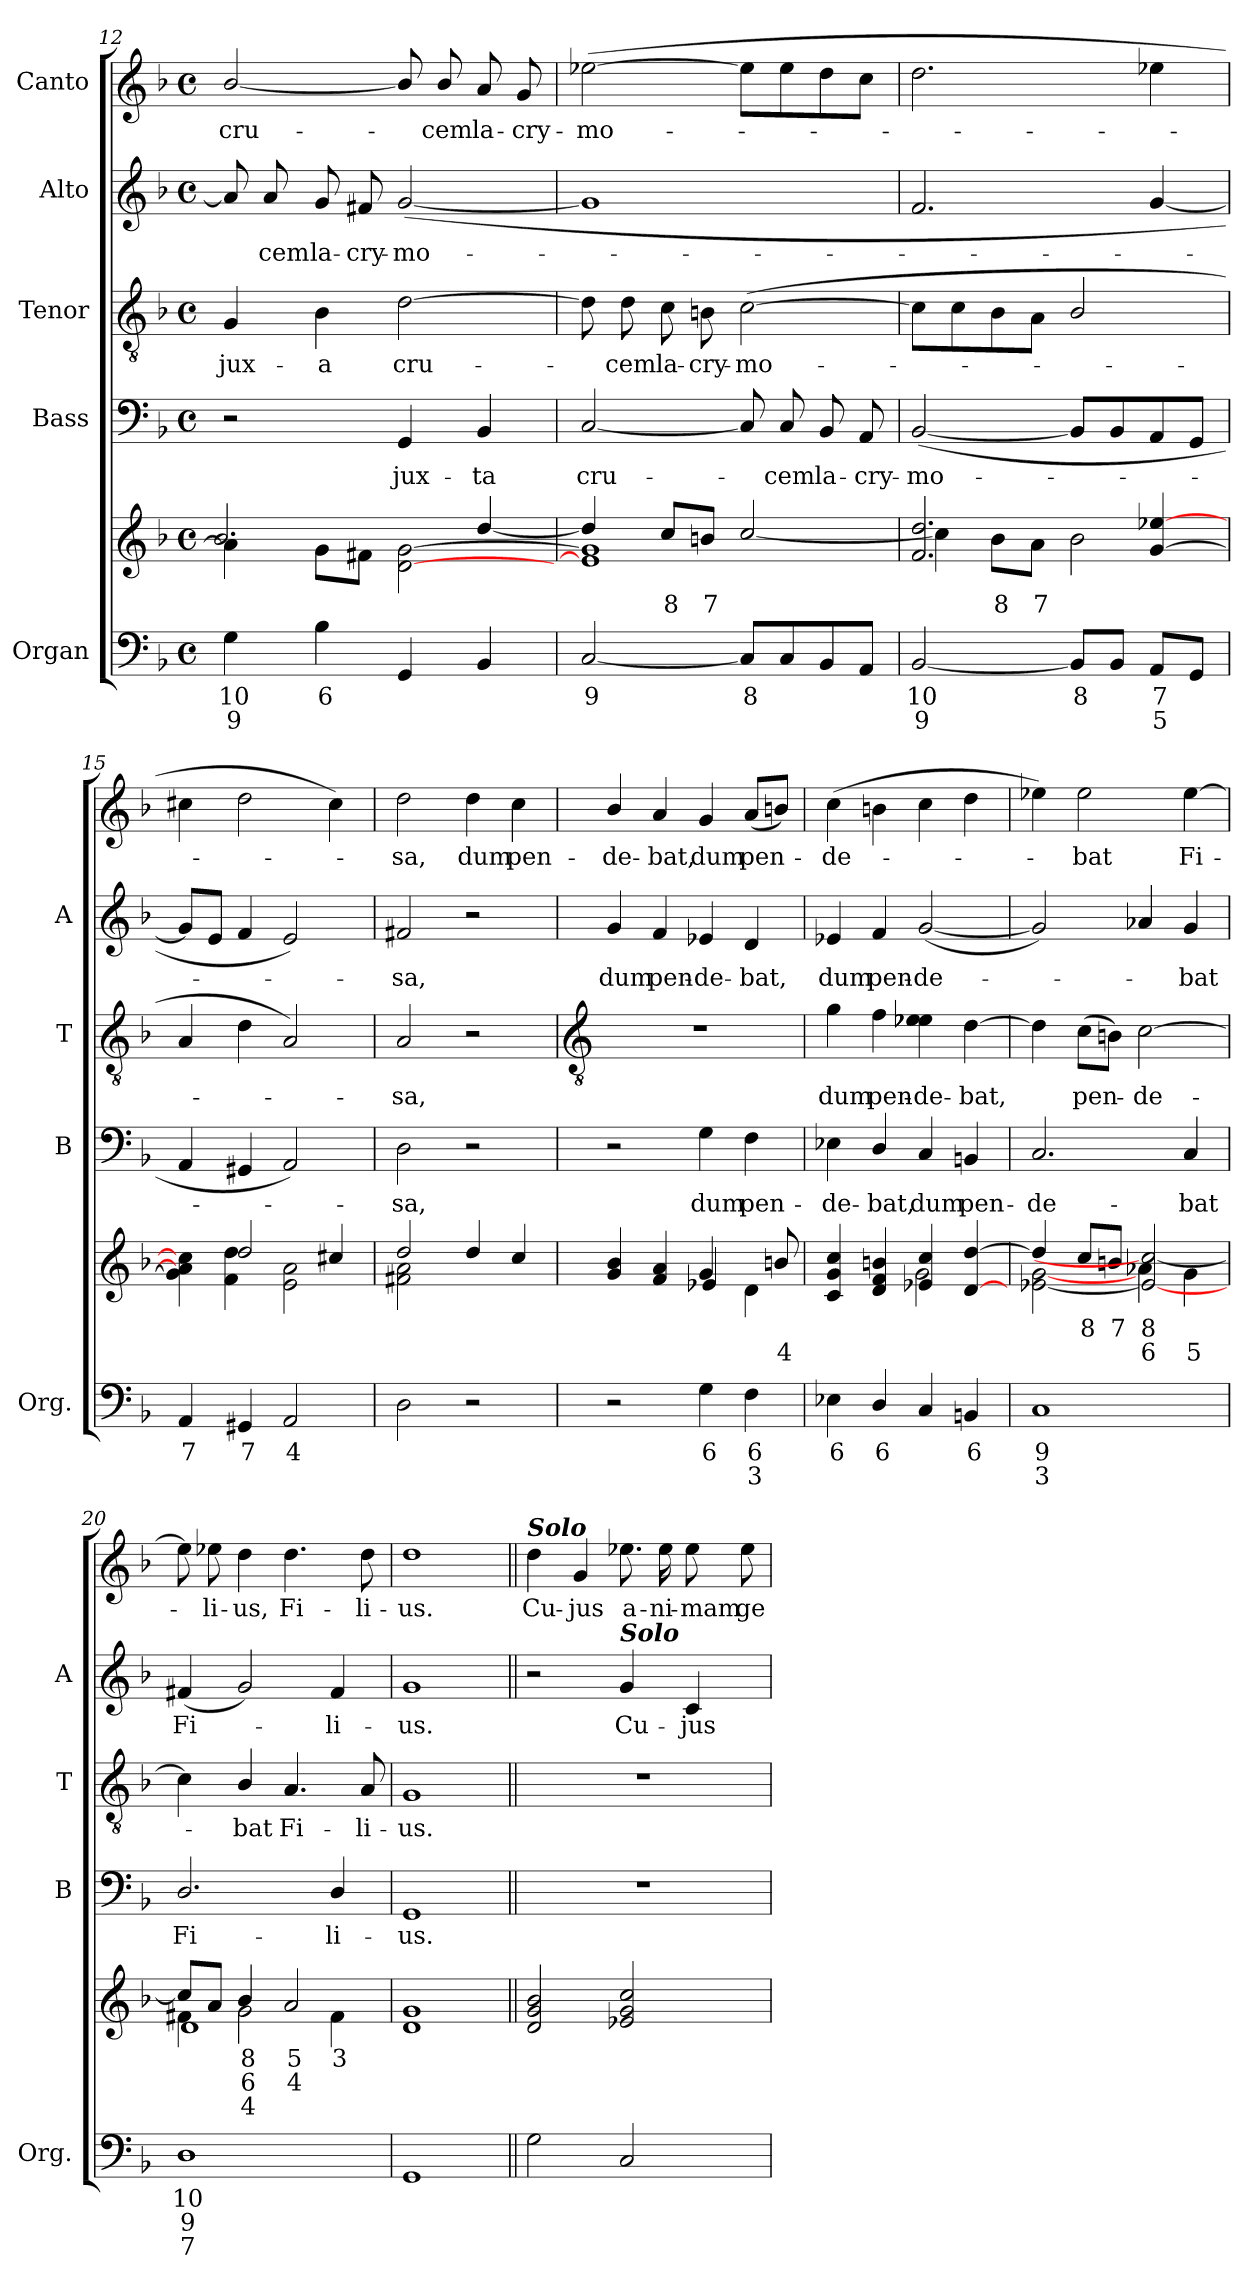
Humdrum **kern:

**kern	**text	**text	**text	**kern	**text	**text	**text	**kern	**text	**kern	**text	**kern	**text	**kern	**text
*part5	*part5	*part5	*part5	*part5	*part5	*part5	*part5	*part4	*part4	*part3	*part3	*part2	*part2	*part1	*part1
*staff6	*staff6	*staff6	*staff6	*staff5	*staff5	*staff5	*staff5	*staff4	*staff4	*staff3	*staff3	*staff2	*staff2	*staff1	*staff1
*I"Organ	*	*	*	*	*	*	*	*I"Bass	*	*I"Tenor	*	*I"Alto	*	*I"Canto	*
*I'Org.	*	*	*	*	*	*	*	*I'B	*	*I'T	*	*I'A	*	*	*
!!LO:LB:g=z
*clefF4	*	*	*	*clefG2	*	*	*	*clefF4	*	*clefGv2	*	*clefG2	*	*clefG2	*
*k[b-]	*	*	*	*k[b-]	*	*	*	*k[b-]	*	*k[b-]	*	*k[b-]	*	*k[b-]	*
*F:	*	*	*	*F:	*	*	*	*F:	*	*F:	*	*F:	*	*F:	*
*M4/4	*	*	*	*M4/4	*	*	*	*M4/4	*	*M4/4	*	*M4/4	*	*M4/4	*
*met(c)	*	*	*	*met(c)	*	*	*	*met(c)	*	*met(c)	*	*met(c)	*	*met(c)	*
=12	=12	=12	=12	=12	=12	=12	=12	=12	=12	=12	=12	=12	=12	=12	=12
!	!LO:LY:b	!LO:LY:b	!	!	!	!	!	!	!	!	!LO:LY:b	!	!	!	!LO:LY:b
*	*	*	*	*^	*	*	*	*	*	*	*	*	*	*	*
*	*	*	*	*	*^	*	*	*	*	*	*	*	*	*	*	*
4G	10	9	.	4a\]	2.b-/	1ryy	.	.	.	2r	.	4G	jux-	8a]	.	[2b-/	cru-
!	!	!	!	!	!	!	!	!	!	!	!	!	!	!	!LO:LY:b	!	!
.	.	.	.	.	.	.	.	.	.	.	.	.	.	8a	cem	.	.
!	!LO:LY:b	!	!	!	!	!	!	!	!	!	!	!	!LO:LY:b	!	!LO:LY:b	!	!
4B-	6	.	.	8g\L	.	.	.	.	.	.	.	4B-	-a	8g	la-	.	.
!	!	!	!	!	!	!	!	!	!	!	!	!	!	!	!LO:LY:b	!	!
.	.	.	.	8f#X\J	.	.	.	.	.	.	.	.	.	8f#X	-cry-	.	.
!	!	!	!	!	!	!	!	!	!	!	!LO:LY:b	!	!LO:LY:b	!	!LO:LY:b	!	!
4GG	.	.	.	[2d\ [2g\	.	.	.	.	.	4GG	jux-	[2d	cru-	(<[2g	-mo-	8b-/]	.
!	!	!	!	!	!	!	!	!	!	!	!	!	!	!	!	!	!LO:LY:b
.	.	.	.	.	.	.	.	.	.	.	.	.	.	.	.	8b-/	cem
!	!	!	!	!	!	!	!	!	!	!	!LO:LY:b	!	!	!	!	!	!LO:LY:b
4BB-	.	.	.	.	[4dd/	.	.	.	.	4BB-	-ta	.	.	.	.	8a	la-
!	!	!	!	!	!	!	!	!	!	!	!	!	!	!	!	!	!LO:LY:b
.	.	.	.	.	.	.	.	.	.	.	.	.	.	.	.	8g	-cry-
=13	=13	=13	=13	=13	=13	=13	=13	=13	=13	=13	=13	=13	=13	=13	=13	=13	=13
!	!LO:LY:b	!	!	!	!	!	!	!	!	!	!LO:LY:b	!	!	!	!	!	!LO:LY:b
[2C	9	.	.	1e-\] 1g\]	4dd/]	1ryy	.	.	.	[2C	cru-	8d]	.	1g]	.	(>[2ee-X	-mo-
!	!	!	!	!	!	!	!	!	!	!	!	!	!LO:LY:b	!	!	!	!
.	.	.	.	.	.	.	.	.	.	.	.	8d	cem	.	.	.	.
!	!	!	!	!	!	!	!LO:LY:b	!	!	!	!	!	!LO:LY:b	!	!	!	!
.	.	.	.	.	8cc/L	.	8	.	.	.	.	8c	la-	.	.	.	.
!	!	!	!	!	!	!	!LO:LY:b	!	!	!	!	!	!LO:LY:b	!	!	!	!
.	.	.	.	.	8bn/J	.	7	.	.	.	.	8Bn	-cry-	.	.	.	.
!	!LO:LY:b	!	!	!	!	!	!	!	!	!	!	!	!LO:LY:b	!	!	!	!
8CL]	8	.	.	.	[2cc/	.	.	.	.	8C]	.	(<[2c	-mo-	.	.	8ee-L]	.
!	!	!	!	!	!	!	!	!	!	!	!LO:LY:b	!	!	!	!	!	!
8C	.	.	.	.	.	.	.	.	.	8C	cem	.	.	.	.	8ee-	.
!	!	!	!	!	!	!	!	!	!	!	!LO:LY:b	!	!	!	!	!	!
8BB-	.	.	.	.	.	.	.	.	.	8BB-	la-	.	.	.	.	8dd	.
!	!	!	!	!	!	!	!	!	!	!	!LO:LY:b	!	!	!	!	!	!
8AAJ	.	.	.	.	.	.	.	.	.	8AA	-cry-	.	.	.	.	8ccJ	.
=14	=14	=14	=14	=14	=14	=14	=14	=14	=14	=14	=14	=14	=14	=14	=14	=14	=14
!	!LO:LY:b	!LO:LY:b	!	!	!	!	!	!	!	!	!LO:LY:b	!	!	!	!	!	!
[2BB-	10	9	.	2.f/ 2.dd/	4cc\]	1ryy	.	.	.	(<[2BB-	-mo-	8cL]	.	2.f	.	2.dd	.
.	.	.	.	.	.	.	.	.	.	.	.	8c	.	.	.	.	.
!	!	!	!	!	!	!	!LO:LY:b	!	!	!	!	!	!	!	!	!	!
.	.	.	.	.	8b-\L	.	8	.	.	.	.	8B-	.	.	.	.	.
!	!	!	!	!	!	!	!LO:LY:b	!	!	!	!	!	!	!	!	!	!
.	.	.	.	.	8a\J	.	7	.	.	.	.	8AJ	.	.	.	.	.
!	!LO:LY:b	!	!	!	!	!	!	!	!	!	!	!	!	!	!	!	!
8BB-L]	8	.	.	.	2b-\	.	.	.	.	8BB-L]	.	2B-/	.	.	.	.	.
8BB-J	.	.	.	.	.	.	.	.	.	8BB-	.	.	.	.	.	.	.
!	!LO:LY:b	!LO:LY:b	!	!	!	!	!	!	!	!	!	!	!	!	!	!	!
8AAL	7	5	.	[4g/ [4ee-X/	.	.	.	.	.	8AA	.	.	.	[4g	.	4ee-X	.
8GGJ	.	.	.	.	.	.	.	.	.	8GGJ	.	.	.	.	.	.	.
=15	=15	=15	=15	=15	=15	=15	=15	=15	=15	=15	=15	=15	=15	=15	=15	=15	=15
!	!LO:LY:b	!	!	!	!	!	!	!	!	!	!	!	!	!	!	!	!
4AA	7	.	.	4g\] 4a\] 4cc#\]	4ryy	1ryy	.	.	.	4AA	.	4A	.	8gL]	.	4cc#X	.
.	.	.	.	.	.	.	.	.	.	.	.	.	.	8eJ	.	.	.
!	!LO:LY:b	!	!	!	!	!	!	!	!	!	!	!	!	!	!	!	!
4GG#X	7	.	.	2dd/	4f\ 4dd\	.	.	.	.	4GG#X	.	4d	.	4f	.	2dd	.
!	!LO:LY:b	!	!	!	!	!	!	!	!	!	!	!	!	!	!	!	!
2AA	4	.	.	.	2e\ 2a\	.	.	.	.	2AA)	.	2A)	.	2e)	.	.	.
.	.	.	.	4cc#/	.	.	.	.	.	.	.	.	.	.	.	4cc#)	.
=16	=16	=16	=16	=16	=16	=16	=16	=16	=16	=16	=16	=16	=16	=16	=16	=16	=16
!	!	!	!	!	!	!	!	!	!	!	!LO:LY:b	!	!LO:LY:b	!	!LO:LY:b	!	!LO:LY:b
2D	.	.	.	2dd/	2f#X\ 2a\	1ryy	.	.	.	2D	sa,	2A	sa,	2f#X	sa,	2dd	sa,
!	!	!	!	!	!	!	!	!	!	!	!	!	!	!	!	!	!LO:LY:b
2r	.	.	.	4dd/	2ryy	.	.	.	.	2r	.	2r	.	2r	.	4dd	dum
!	!	!	!	!	!	!	!	!	!	!	!	!	!	!	!	!	!LO:LY:b
.	.	.	.	4cc/	.	.	.	.	.	.	.	.	.	.	.	4cc	pen-
!!LO:LB:g=z
=17	=17	=17	=17	=17	=17	=17	=17	=17	=17	=17	=17	=17	=17	=17	=17	=17	=17
*	*	*	*	*	*	*	*	*	*	*	*	*clefGv2	*	*	*	*	*
!	!	!	!	!	!	!	!	!	!	!	!	!	!	!	!LO:LY:b	!	!LO:LY:b
2r	.	.	.	4g/ 4b-/	2ryy	1ryy	.	.	.	2r	.	1r	.	4g	dum	4b-/	-de-
!	!	!	!	!	!	!	!	!	!	!	!	!	!	!	!LO:LY:b	!	!LO:LY:b
.	.	.	.	4f/ 4a/	.	.	.	.	.	.	.	.	.	4f	pen-	4a	-bat,
!	!LO:LY:b	!	!	!	!	!	!	!	!	!	!LO:LY:b	!	!	!	!LO:LY:b	!	!LO:LY:b
4G	6	.	.	4g/	4e-X/	.	.	.	.	4G	dum	.	.	4e-X	-de-	4g	dum
!	!LO:LY:b	!LO:LY:b	!	!	!	!	!	!	!	!	!LO:LY:b	!	!	!	!LO:LY:b	!	!LO:LY:b
4F	6	3	.	8ryy	4d	.	.	.	.	4F	pen-	.	.	4d	-bat,	(<8aL	pen-
!	!	!	!	!	!	!	!	!LO:LY:b	!	!	!	!	!	!	!	!	!
.	.	.	.	8bn/	.	.	.	4	.	.	.	.	.	.	.	8bnJ)	.
=18	=18	=18	=18	=18	=18	=18	=18	=18	=18	=18	=18	=18	=18	=18	=18	=18	=18
!	!LO:LY:b	!	!	!	!	!	!	!	!	!	!LO:LY:b	!	!LO:LY:b	!	!LO:LY:b	!	!LO:LY:b
4E-X	6	.	.	4c/ 4g/ 4cc/	2ryy	1ryy	.	.	.	4E-X	-de-	4g	dum	4e-X	dum	(>4cc	de-
!	!LO:LY:b	!	!	!	!	!	!	!	!	!	!LO:LY:b	!	!LO:LY:b	!	!LO:LY:b	!	!
4D/	6	.	.	4d/ 4f/ 4bn/	.	.	.	.	.	4D/	-bat,	4f	pen-	4f	pen-	4bn	.
!	!	!	!	!	!	!	!	!	!	!	!LO:LY:b	!	!LO:LY:b	!	!LO:LY:b	!	!
4C	.	.	.	4e-X/ 4cc/	2g	.	.	.	.	4C	dum	4e-X 4e-	-de-	(<[2g	-de-	4cc	.
!	!LO:LY:b	!	!	!	!	!	!	!	!	!	!LO:LY:b	!	!LO:LY:b	!	!	!	!
4BBn	6	.	.	[4d/ [4dd/	.	.	.	.	.	4BBn	pen-	[4d	-bat,	.	.	4dd	.
=19	=19	=19	=19	=19	=19	=19	=19	=19	=19	=19	=19	=19	=19	=19	=19	=19	=19
!	!LO:LY:b	!LO:LY:b	!	!	!	!	!	!	!	!	!LO:LY:b	!	!	!	!	!	!
1C	9	3	.	4dd/]	[2e-X\ [2g\	1ryy	.	.	.	2.C	-de-	4d]	.	2g])	.	4ee-X)	.
!	!	!	!	!	!	!	!LO:LY:b	!	!	!	!	!	!LO:LY:b	!	!	!	!LO:LY:b
.	.	.	.	8cc/L	.	.	8	.	.	.	.	(>8cL	pen-	.	.	2ee-	bat
!	!	!	!	!	!	!	!LO:LY:b	!	!	!	!	!	!	!	!	!	!
.	.	.	.	8bn/J	.	.	7	.	.	.	.	8BnJ)	.	.	.	.	.
!	!	!	!	!	!	!	!LO:LY:b	!LO:LY:b	!	!	!	!	!LO:LY:b	!	!	!	!
.	.	.	.	4a-X\	2e-/_ 2cc/_	.	8	6	.	.	.	[2c	de-	4a-X	.	.	.
!	!	!	!	!	!	!	!	!LO:LY:b	!	!	!LO:LY:b	!	!	!	!LO:LY:b	!	!LO:LY:b
.	.	.	.	4g\	.	.	.	5	.	4C	-bat	.	.	4g	bat	[4ee-	Fi-
=20	=20	=20	=20	=20	=20	=20	=20	=20	=20	=20	=20	=20	=20	=20	=20	=20	=20
!	!LO:LY:b	!LO:LY:b	!LO:LY:b	!	!	!	!	!	!	!	!LO:LY:b	!	!	!	!LO:LY:b	!	!
1D	10	9	7	4f#X\	8cc/L]	1d	.	.	.	2.D/	Fi-	4c]	.	(<4f#X	Fi-	8ee-]	.
!	!	!	!	!	!	!	!	!	!	!	!	!	!	!	!	!	!LO:LY:b
.	.	.	.	.	8a/J	.	.	.	.	.	.	.	.	.	.	8ee-X	li-
!	!	!	!	!	!	!	!LO:LY:b	!LO:LY:b	!LO:LY:b	!	!	!	!LO:LY:b	!	!	!	!LO:LY:b
.	.	.	.	2g\	4b-/	.	8	6	4	.	.	4B-/	bat	2g)	.	4dd	-us,
!	!	!	!	!	!	!	!LO:LY:b	!LO:LY:b	!	!	!	!	!LO:LY:b	!	!	!	!LO:LY:b
.	.	.	.	.	2a/	.	5	4	.	.	.	4.A/	Fi-	.	.	4.dd	Fi-
!	!	!	!	!	!	!	!LO:LY:b	!	!	!	!LO:LY:b	!	!	!	!LO:LY:b	!	!
.	.	.	.	4f#\	.	.	3	.	.	4D/	-li-	.	.	4f#	li-	.	.
!	!	!	!	!	!	!	!	!	!	!	!	!	!LO:LY:b	!	!	!	!LO:LY:b
.	.	.	.	.	.	.	.	.	.	.	.	8A/	-li-	.	.	8dd	-li-
=21	=21	=21	=21	=21	=21	=21	=21	=21	=21	=21	=21	=21	=21	=21	=21	=21	=21
!	!	!	!	!	!	!	!	!	!	!	!LO:LY:b	!	!LO:LY:b	!	!LO:LY:b	!	!LO:LY:b
1GG	.	.	.	1d/	1g	1ryy	.	.	.	1GG	-us.	1G	-us.	1g	-us.	1dd	-us.
=22||	=22||	=22||	=22||	=22||	=22||	=22||	=22||	=22||	=22||	=22||	=22||	=22||	=22||	=22||	=22||	=22||	=22||
!	!	!	!	!	!	!	!	!	!	!	!	!	!	!	!	!LO:TX:a:Bi:t=Solo	!
!	!	!	!	!	!	!	!	!	!	!	!	!	!	!	!	!	!LO:LY:b
2G	.	.	.	2d/ 2g/ 2b-/	1ryy	1ryy	.	.	.	1r	.	1r	.	2r	.	4dd	Cu-
!	!	!	!	!	!	!	!	!	!	!	!	!	!	!	!	!	!LO:LY:b
.	.	.	.	.	.	.	.	.	.	.	.	.	.	.	.	4g	-jus
!	!	!	!	!	!	!	!	!	!	!	!	!	!	!LO:TX:a:Bi:t=Solo	!	!	!
!	!	!	!	!	!	!	!	!	!	!	!	!	!	!	!LO:LY:b	!	!LO:LY:b
2C	.	.	.	2e-X/ 2g/ 2cc/	.	.	.	.	.	.	.	.	.	4g	Cu-	8.ee-X	a-
!	!	!	!	!	!	!	!	!	!	!	!	!	!	!	!	!	!LO:LY:b
.	.	.	.	.	.	.	.	.	.	.	.	.	.	.	.	16ee-	-ni-
!	!	!	!	!	!	!	!	!	!	!	!	!	!	!	!LO:LY:b	!	!LO:LY:b
.	.	.	.	.	.	.	.	.	.	.	.	.	.	4c	-jus	8ee-	-mam
!	!	!	!	!	!	!	!	!	!	!	!	!	!	!	!	!	!LO:LY:b
.	.	.	.	.	.	.	.	.	.	.	.	.	.	.	.	8ee-	ge-
*	*	*	*	*v	*v	*v	*	*	*	*	*	*	*	*	*	*	*
=	=	=	=	=	=	=	=	=	=	=	=	=	=	=	=
*-	*-	*-	*-	*-	*-	*-	*-	*-	*-	*-	*-	*-	*-	*-	*-
